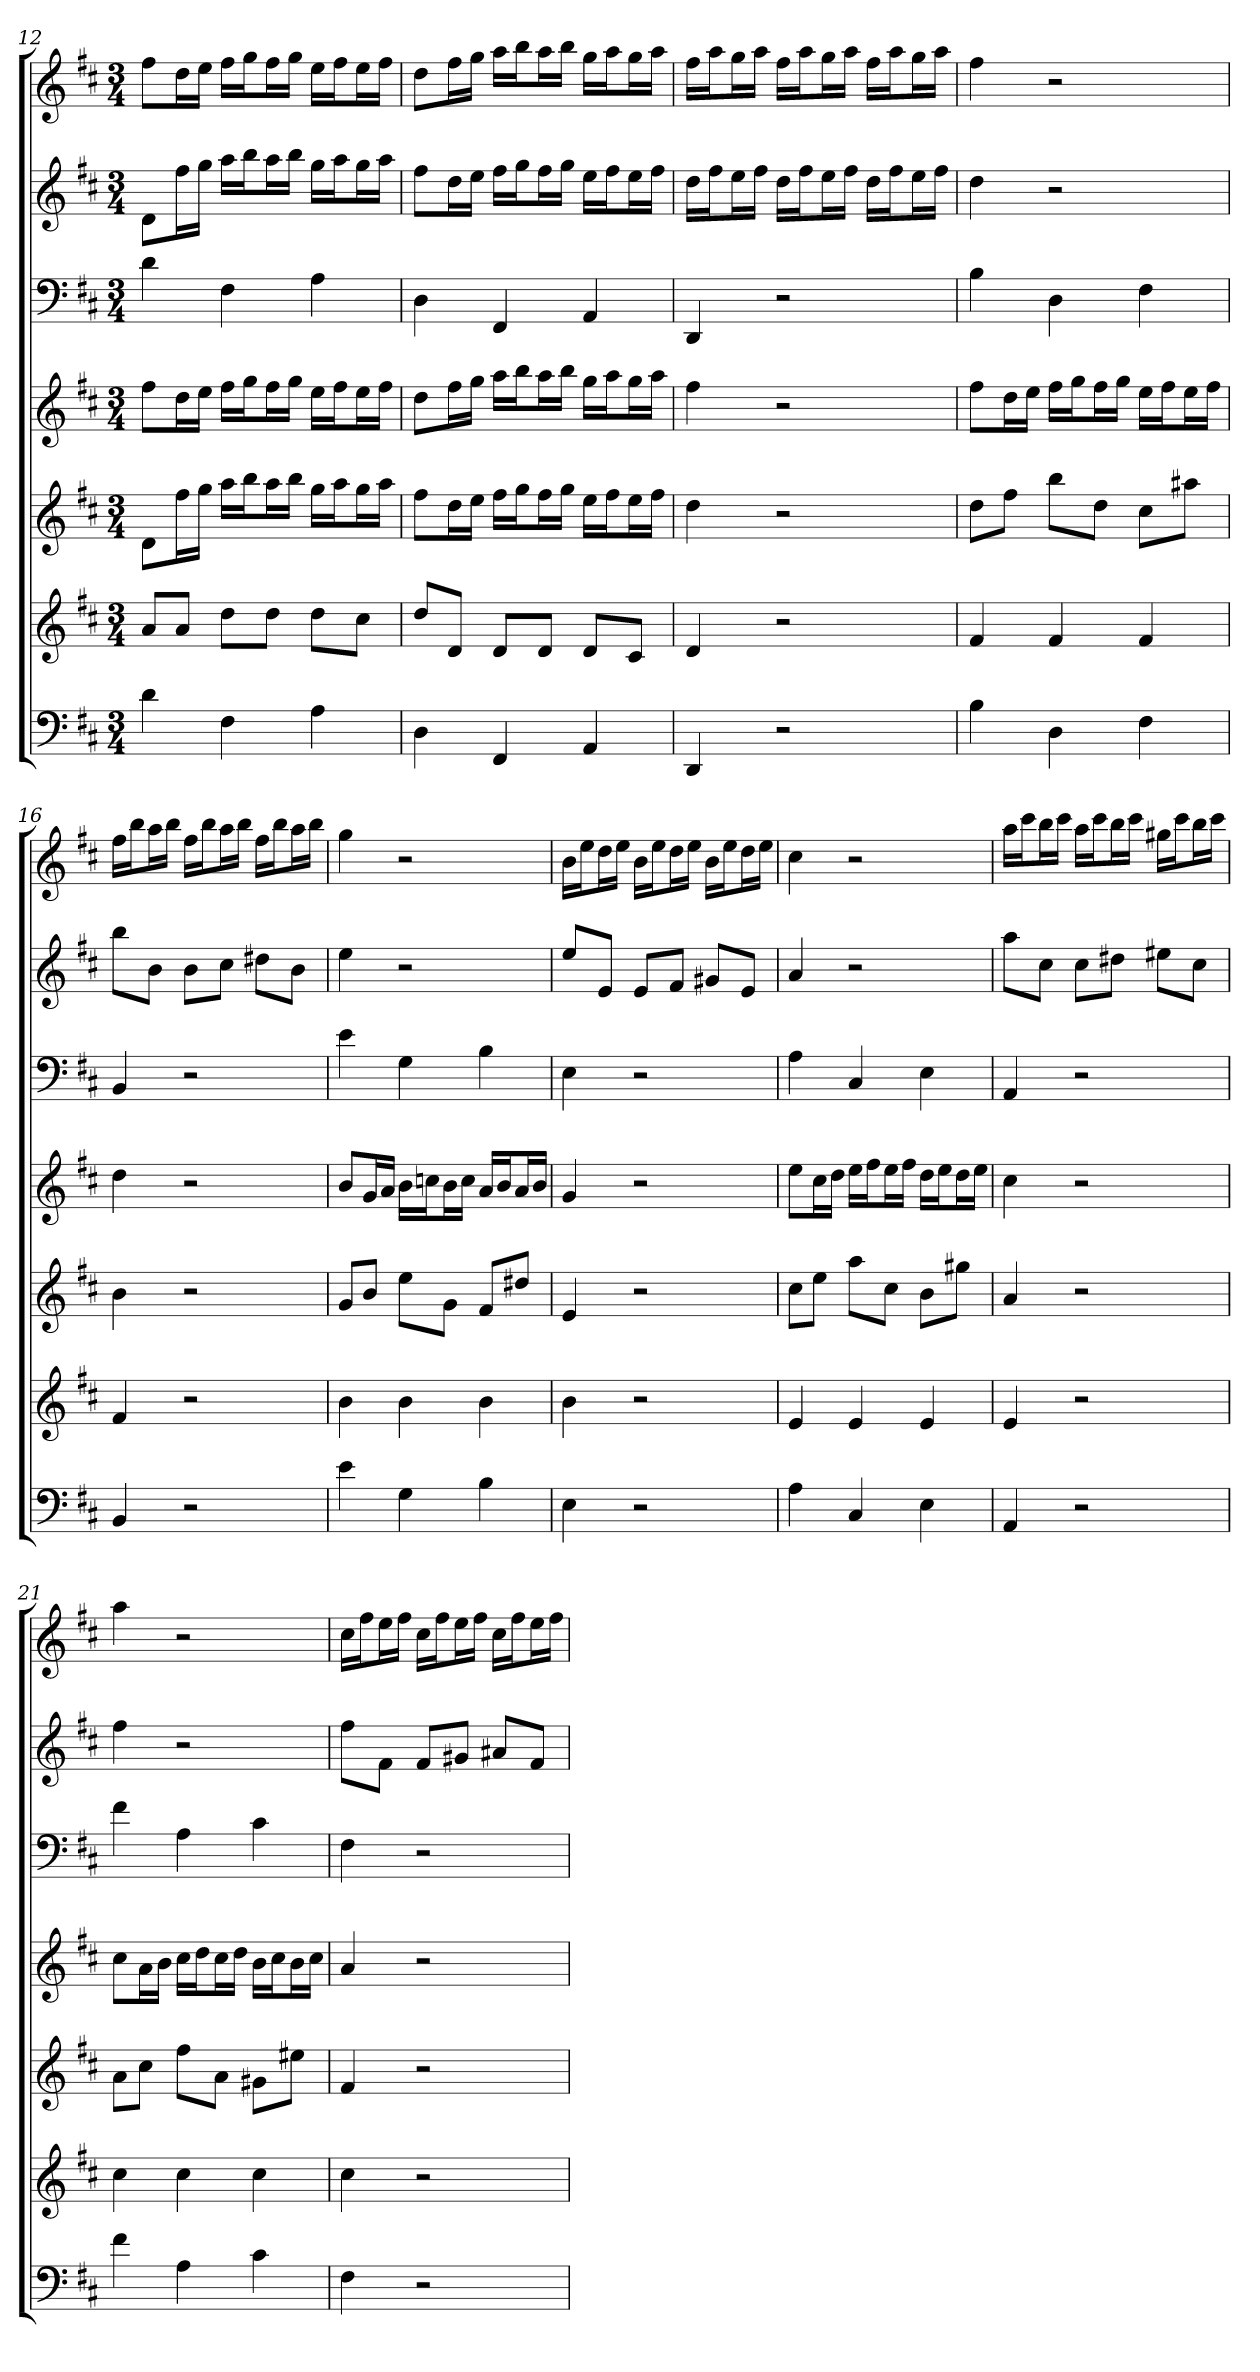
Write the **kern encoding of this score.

**kern	**kern	**kern	**kern	**kern	**kern	**kern
*part7	*part6	*part5	*part4	*part3	*part2	*part1
*staff7	*staff6	*staff5	*staff4	*staff3	*staff2	*staff1
*k[f#c#]	*k[f#c#]	*k[f#c#]	*k[f#c#]	*k[f#c#]	*k[f#c#]	*k[f#c#]
*D:	*D:	*D:	*D:	*D:	*D:	*D:
*M3/4	*M3/4	*M3/4	*M3/4	*M3/4	*M3/4	*M3/4
=12	=12	=12	=12	=12	=12	=12
4d	8aL	8dL	8ff#L	4d	8dL	8ff#L
.	8aJ	16ff#L	16ddL	.	16ff#L	16ddL
.	.	16ggJJ	16eeJJ	.	16ggJJ	16eeJJ
4F#	8ddL	16aaLL	16ff#LL	4F#	16aaLL	16ff#LL
.	.	16bbJ	16ggJ	.	16bbJ	16ggJ
.	8ddJ	16aaL	16ff#L	.	16aaL	16ff#L
.	.	16bbJJ	16ggJJ	.	16bbJJ	16ggJJ
4A	8ddL	16ggLL	16eeLL	4A	16ggLL	16eeLL
.	.	16aaJ	16ff#J	.	16aaJ	16ff#J
.	8cc#J	16ggL	16eeL	.	16ggL	16eeL
.	.	16aaJJ	16ff#JJ	.	16aaJJ	16ff#JJ
=13	=13	=13	=13	=13	=13	=13
4D	8ddL	8ff#L	8ddL	4D	8ff#L	8ddL
.	8dJ	16ddL	16ff#L	.	16ddL	16ff#L
.	.	16eeJJ	16ggJJ	.	16eeJJ	16ggJJ
4FF#	8dL	16ff#LL	16aaLL	4FF#	16ff#LL	16aaLL
.	.	16ggJ	16bbJ	.	16ggJ	16bbJ
.	8dJ	16ff#L	16aaL	.	16ff#L	16aaL
.	.	16ggJJ	16bbJJ	.	16ggJJ	16bbJJ
4AA	8dL	16eeLL	16ggLL	4AA	16eeLL	16ggLL
.	.	16ff#J	16aaJ	.	16ff#J	16aaJ
.	8c#J	16eeL	16ggL	.	16eeL	16ggL
.	.	16ff#JJ	16aaJJ	.	16ff#JJ	16aaJJ
=14	=14	=14	=14	=14	=14	=14
4DD	4d	4dd	4ff#	4DD	16ddLL	16ff#LL
.	.	.	.	.	16ff#J	16aaJ
.	.	.	.	.	16eeL	16ggL
.	.	.	.	.	16ff#JJ	16aaJJ
2r	2r	2r	2r	2r	16ddLL	16ff#LL
.	.	.	.	.	16ff#J	16aaJ
.	.	.	.	.	16eeL	16ggL
.	.	.	.	.	16ff#JJ	16aaJJ
.	.	.	.	.	16ddLL	16ff#LL
.	.	.	.	.	16ff#J	16aaJ
.	.	.	.	.	16eeL	16ggL
.	.	.	.	.	16ff#JJ	16aaJJ
=15	=15	=15	=15	=15	=15	=15
4B	4f#	8ddL	8ff#L	4B	4dd	4ff#
.	.	8ff#J	16ddL	.	.	.
.	.	.	16eeJJ	.	.	.
4D	4f#	8bbL	16ff#LL	4D	2r	2r
.	.	.	16ggJ	.	.	.
.	.	8ddJ	16ff#L	.	.	.
.	.	.	16ggJJ	.	.	.
4F#	4f#	8cc#L	16eeLL	4F#	.	.
.	.	.	16ff#J	.	.	.
.	.	8aa#XJ	16eeL	.	.	.
.	.	.	16ff#JJ	.	.	.
=16	=16	=16	=16	=16	=16	=16
4BB	4f#	4b	4dd	4BB	8bbL	16ff#LL
.	.	.	.	.	.	16bbJ
.	.	.	.	.	8bJ	16aaL
.	.	.	.	.	.	16bbJJ
2r	2r	2r	2r	2r	8bL	16ff#LL
.	.	.	.	.	.	16bbJ
.	.	.	.	.	8cc#J	16aaL
.	.	.	.	.	.	16bbJJ
.	.	.	.	.	8dd#XL	16ff#LL
.	.	.	.	.	.	16bbJ
.	.	.	.	.	8bJ	16aaL
.	.	.	.	.	.	16bbJJ
=17	=17	=17	=17	=17	=17	=17
4e	4b	8gL	8bL	4e	4ee	4gg
.	.	8bJ	16gL	.	.	.
.	.	.	16aJJ	.	.	.
4G	4b	8eeL	16bLL	4G	2r	2r
.	.	.	16ccnJ	.	.	.
.	.	8gJ	16bL	.	.	.
.	.	.	16ccJJ	.	.	.
4B	4b	8f#L	16aLL	4B	.	.
.	.	.	16bJ	.	.	.
.	.	8dd#XJ	16aL	.	.	.
.	.	.	16bJJ	.	.	.
=18	=18	=18	=18	=18	=18	=18
4E	4b	4e	4g	4E	8eeL	16bLL
.	.	.	.	.	.	16eeJ
.	.	.	.	.	8eJ	16ddL
.	.	.	.	.	.	16eeJJ
2r	2r	2r	2r	2r	8eL	16bLL
.	.	.	.	.	.	16eeJ
.	.	.	.	.	8f#J	16ddL
.	.	.	.	.	.	16eeJJ
.	.	.	.	.	8g#XL	16bLL
.	.	.	.	.	.	16eeJ
.	.	.	.	.	8eJ	16ddL
.	.	.	.	.	.	16eeJJ
=19	=19	=19	=19	=19	=19	=19
4A	4e	8cc#L	8eeL	4A	4a	4cc#
.	.	8eeJ	16cc#L	.	.	.
.	.	.	16ddJJ	.	.	.
4C#	4e	8aaL	16eeLL	4C#	2r	2r
.	.	.	16ff#J	.	.	.
.	.	8cc#J	16eeL	.	.	.
.	.	.	16ff#JJ	.	.	.
4E	4e	8bL	16ddLL	4E	.	.
.	.	.	16eeJ	.	.	.
.	.	8gg#XJ	16ddL	.	.	.
.	.	.	16eeJJ	.	.	.
=20	=20	=20	=20	=20	=20	=20
4AA	4e	4a	4cc#	4AA	8aaL	16aaLL
.	.	.	.	.	.	16ccc#J
.	.	.	.	.	8cc#J	16bbL
.	.	.	.	.	.	16ccc#JJ
2r	2r	2r	2r	2r	8cc#L	16aaLL
.	.	.	.	.	.	16ccc#J
.	.	.	.	.	8dd#XJ	16bbL
.	.	.	.	.	.	16ccc#JJ
.	.	.	.	.	8ee#XL	16gg#XLL
.	.	.	.	.	.	16ccc#J
.	.	.	.	.	8cc#J	16bbL
.	.	.	.	.	.	16ccc#JJ
=21	=21	=21	=21	=21	=21	=21
4f#	4cc#	8aL	8cc#L	4f#	4ff#	4aa
.	.	8cc#J	16aL	.	.	.
.	.	.	16bJJ	.	.	.
4A	4cc#	8ff#L	16cc#LL	4A	2r	2r
.	.	.	16ddJ	.	.	.
.	.	8aJ	16cc#L	.	.	.
.	.	.	16ddJJ	.	.	.
4c#	4cc#	8g#XL	16bLL	4c#	.	.
.	.	.	16cc#J	.	.	.
.	.	8ee#XJ	16bL	.	.	.
.	.	.	16cc#JJ	.	.	.
=22	=22	=22	=22	=22	=22	=22
4F#	4cc#	4f#	4a	4F#	8ff#L	16cc#LL
.	.	.	.	.	.	16ff#J
.	.	.	.	.	8f#J	16eeL
.	.	.	.	.	.	16ff#JJ
2r	2r	2r	2r	2r	8f#L	16cc#LL
.	.	.	.	.	.	16ff#J
.	.	.	.	.	8g#XJ	16eeL
.	.	.	.	.	.	16ff#JJ
.	.	.	.	.	8a#XL	16cc#LL
.	.	.	.	.	.	16ff#J
.	.	.	.	.	8f#J	16eeL
.	.	.	.	.	.	16ff#JJ
=	=	=	=	=	=	=
*-	*-	*-	*-	*-	*-	*-
